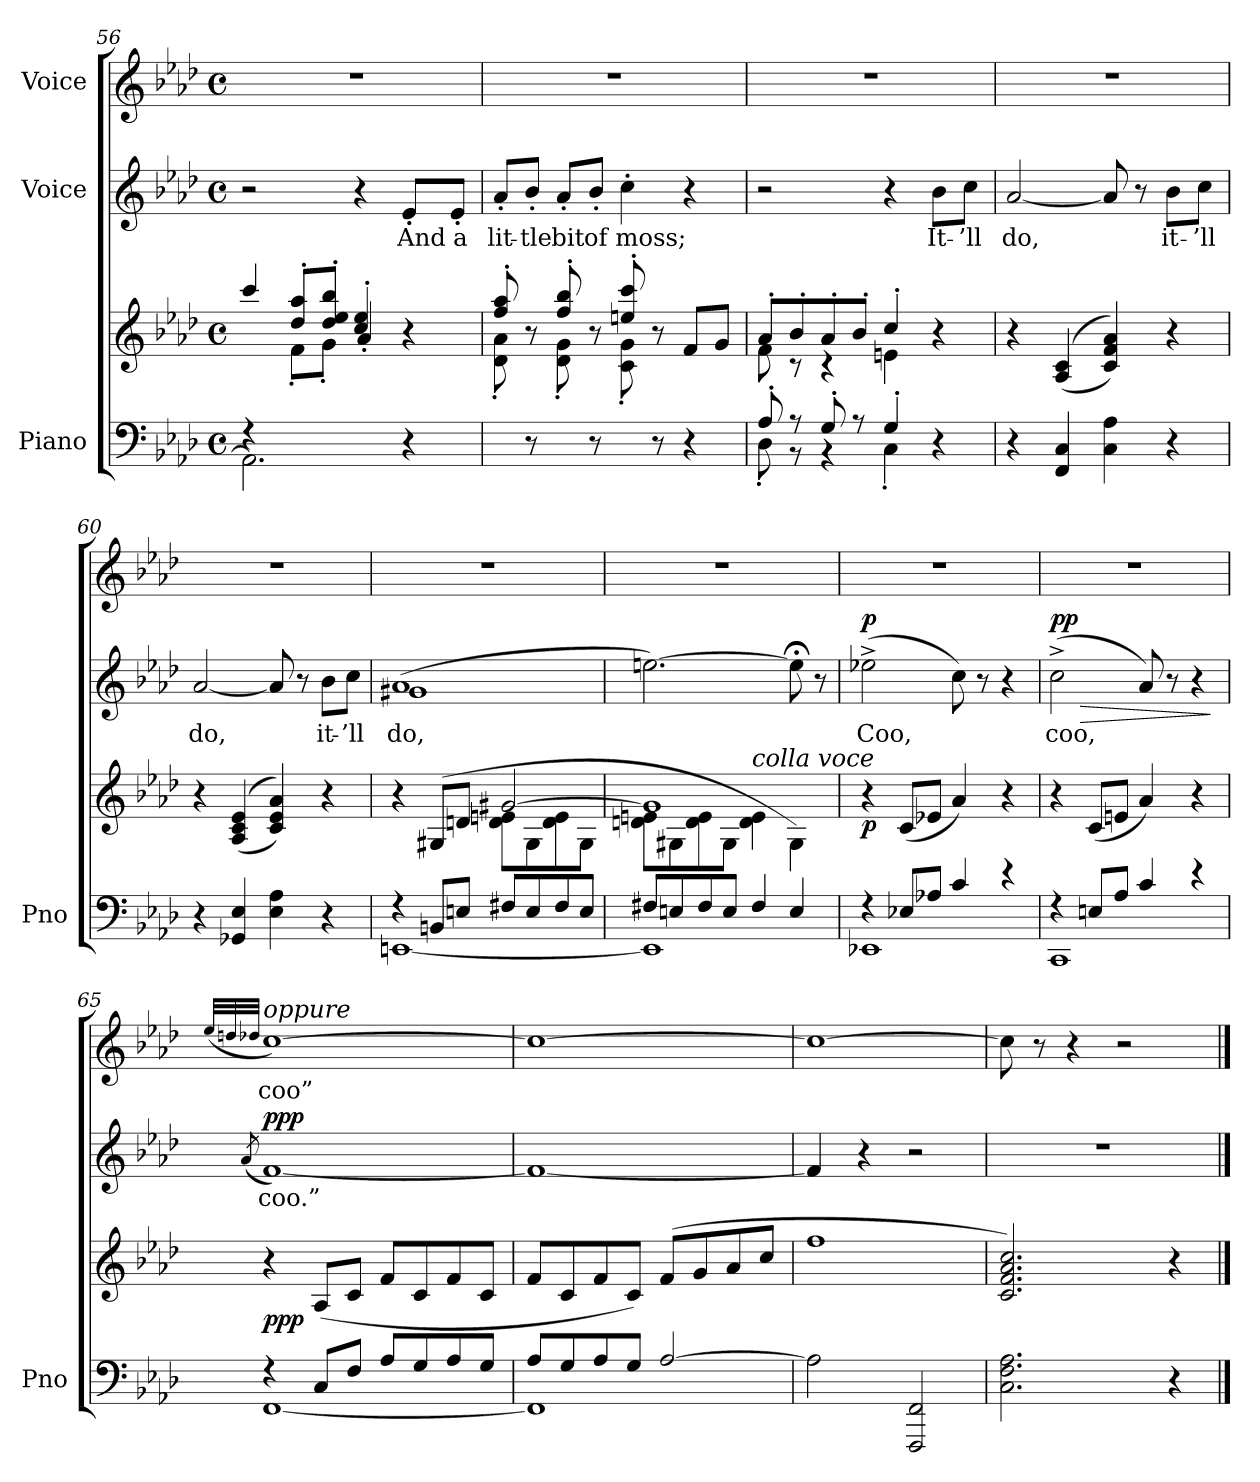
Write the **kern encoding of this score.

**kern	**kern	**dynam	**kern	**text	**dynam	**kern	**text
*part3	*part3	*part3	*part2	*part2	*part2	*part1	*part1
*staff4	*staff3	*staff3/4	*staff2	*staff2	*staff2	*staff1	*staff1
*I"Piano	*	*	*I"Voice	*	*	*I"Voice	*
*I'Pno	*	*	*	*	*	*	*
*clefF4	*clefG2	*	*clefG2	*	*	*clefG2	*
*k[b-e-a-d-]	*k[b-e-a-d-]	*	*k[b-e-a-d-]	*	*	*k[b-e-a-d-]	*
*M4/4	*M4/4	*	*M4/4	*	*	*M4/4	*
*met(c)	*met(c)	*	*met(c)	*	*	*met(c)	*
=56	=56	=56	=56	=56	=56	=56	=56
*^	*^	*	*	*	*	*	*
4r	2.AA-\]	4ccc/	4ryy	.	2r	.	.	1r	.
2ryy	.	8dd-/'> 8aa-/'>L	8f'\L	.	.	.	.	.	.
.	.	8dd-/'> 8ee-/'> 8bb-/'>J	8g'\J	.	.	.	.	.	.
.	.	4cc/'> 4ee-/'>	4a-'/	.	4r	.	.	.	.
4r	4ryy	4r	4ryy	.	8e-'>/L	And	.	.	.
.	.	.	.	.	8e-'>/J	a	.	.	.
*v	*v	*	*	*	*	*	*	*	*
=57	=57	=57	=57	=57	=57	=57	=57	=57
8ryy	8ff/'> 8aa-/'>	8d-\'< 8a-\'<	.	8a-'/L	lit-	.	1r	.
8r	8r	8ryy	.	8b-'/J	-tle	.	.	.
8ryy	8ff/'> 8bb-/'>	8d-\'< 8g\'<	.	8a-'/L	bit	.	.	.
8r	8r	8ryy	.	8b-'/J	of	.	.	.
8ryy	8een/'> 8ccc/'>	8c\'< 8g\'<	.	4cc'\	moss;	.	.	.
8r	8r	4.ryy	.	.	.	.	.	.
4r	8f/L	.	.	4r	.	.	.	.
.	8g/J	.	.	.	.	.	.	.
=58	=58	=58	=58	=58	=58	=58	=58	=58
*^	*	*	*	*	*	*	*	*
8A-'/	8D-'\	8a-'/L	8f\	.	2r	.	.	1r	.
8r	8r	8b-'/	8r	.	.	.	.	.	.
8G'/	4r	8a-'/	4r	.	.	.	.	.	.
8r	.	8b-'/J	.	.	.	.	.	.	.
4G'/	4C'\	4cc'/	4en\	.	4r	.	.	.	.
4r	4ryy	4r	4ryy	.	8b-\L	It-	.	.	.
.	.	.	.	.	8cc\J	-’ll	.	.	.
*v	*v	*	*	*	*	*	*	*	*
*	*v	*v	*	*	*	*	*	*
=59	=59	=59	=59	=59	=59	=59	=59
4r	4r	.	[2a-/	do,	.	1r	.
4FF/ 4C/	(>(<4A-/ 4c/	.	.	.	.	.	.
4C\ 4A-\	4c/ 4f/ 4a-/))	.	8a-/]	.	.	.	.
.	.	.	8r	.	.	.	.
4r	4r	.	8b-\L	it-	.	.	.
.	.	.	8cc\J	-’ll	.	.	.
=60	=60	=60	=60	=60	=60	=60	=60
4r	4r	.	[2a-/	do,	.	1r	.
4GG-X/ 4E-/	(>(4A-/ 4c/ 4e-/	.	.	.	.	.	.
4E-\ 4A-\	4c/ 4e-/ 4a-/))	.	8a-/]	.	.	.	.
.	.	.	8r	.	.	.	.
4r	4r	.	8b-\L	it-	.	.	.
.	.	.	8cc\J	-’ll	.	.	.
=61	=61	=61	=61	=61	=61	=61	=61
*^	*^	*	*^	*	*	*	*
4r	[1EEn	2ryy	4r	.	(1a-	1g#X	do,	.	1r	.
8BBn/L	.	.	(>8G#X/L	.	.	.	.	.	.	.
8En/J	.	.	8dn/J	.	.	.	.	.	.	.
8F#X/L	.	[2g#X/	8d\ 8en\L	.	.	.	.	.	.	.
8E/	.	.	8G#\	.	.	.	.	.	.	.
8F#/	.	.	8d\ 8e\	.	.	.	.	.	.	.
8E/J	.	.	8G#\J	.	.	.	.	.	.	.
=62	=62	=62	=62	=62	=62	=62	=62	=62	=62	=62
8F#X/L	1EEn]	1g#]	8dn\ 8en\L	.	[2.een\)	2ryy	.	.	1r	.
8En/	.	.	8G#X\	.	.	.	.	.	.	.
8F#/	.	.	8d\ 8e\	.	.	.	.	.	.	.
8E/J	.	.	8G#\J	.	.	.	.	.	.	.
!	!	!	!LO:TX:i:t=colla voce	!	!	!	!	!	!	!
4F#/	.	.	4d\ 4e\	.	.	2ryy	.	.	.	.
4E/	.	.	4G#\)	.	8ee;<\]	.	.	.	.	.
.	.	.	.	.	8r	.	.	.	.	.
*	*	*v	*v	*	*	*	*	*	*	*
*	*	*	*	*v	*v	*	*	*	*
=63	=63	=63	=63	=63	=63	=63	=63	=63
!	!	!	!LO:DY:b	!	!	!LO:DY:a	!	!
4r	1EE-X	4r	p	(2ee-X^\	Coo,	p	1r	.
8E-X/L	.	(8c/L	.	.	.	.	.	.
8A-X/J	.	8e-X/J	.	.	.	.	.	.
4c/	.	4a-/)	.	8cc\)	.	.	.	.
.	.	.	.	8r	.	.	.	.
4r	.	4r	.	4r	.	.	.	.
=64	=64	=64	=64	=64	=64	=64	=64	=64
!	!	!	!	!	!	!LO:HP:b	!	!
!	!	!	!	!	!	!LO:DY:n=1:a	!	!
4r	1CC	4r	.	(2cc^\	coo,	> pp	1r	.
8En/L	.	(8c/L	.	.	.	.	.	.
8A-/J	.	8en/J	.	.	.	.	.	.
4c/	.	4a-/)	.	8a-/)	.	.	.	.
.	.	.	.	8r	.	.	.	.
4r	.	4r	.	4r	.	.	.	.
*v	*v	*	*	*	*	*	*	*
.	.	.	.	.	]	.	.
=65	=65	=65	=65	=65	=65	=65	=65
.	.	.	.	.	.	(32qee-/LLL	.
.	.	.	.	.	.	32qddn/	.
.	.	.	(8qa-/	.	.	32qdd-X/JJJ	.
*^	*	*	*	*	*	*	*
!	!	!	!	!	!	!	!LO:TX:i:t=oppure	!
!	!	!	!LO:DY:b	!	!	!LO:DY:a	!	!
4r	[1FF	4r	ppp	[1f)	coo.”	ppp	[1cc)	coo”
8C/L	.	(8A-/L	.	.	.	.	.	.
8F/J	.	8c/J	.	.	.	.	.	.
8A-/L	.	8f/L	.	.	.	.	.	.
8G/	.	8c/	.	.	.	.	.	.
8A-/	.	8f/	.	.	.	.	.	.
8G/J	.	8c/J	.	.	.	.	.	.
=66	=66	=66	=66	=66	=66	=66	=66	=66
8A-/L	1FF]	8f/L	.	1f_	.	.	1cc_	.
8G/	.	8c/	.	.	.	.	.	.
8A-/	.	8f/	.	.	.	.	.	.
8G/J	.	8c/J)	.	.	.	.	.	.
[2A-/	.	(8f/L	.	.	.	.	.	.
.	.	8g/	.	.	.	.	.	.
.	.	8a-/	.	.	.	.	.	.
.	.	8cc/J	.	.	.	.	.	.
*v	*v	*	*	*	*	*	*	*
=67	=67	=67	=67	=67	=67	=67	=67
2A-\]	1ff	.	4f/]	.	.	1cc_	.
.	.	.	4r	.	.	.	.
2FFF/ 2FF/	.	.	2r	.	.	.	.
=68	=68	=68	=68	=68	=68	=68	=68
2.C\ 2.F\ 2.A-\	2.c/ 2.f/ 2.a-/ 2.cc/)	.	1r	.	.	8cc\]	.
.	.	.	.	.	.	8r	.
.	.	.	.	.	.	4r	.
.	.	.	.	.	.	2r	.
4r	4r	.	.	.	.	.	.
==	==	==	==	==	==	==	==
*-	*-	*-	*-	*-	*-	*-	*-
